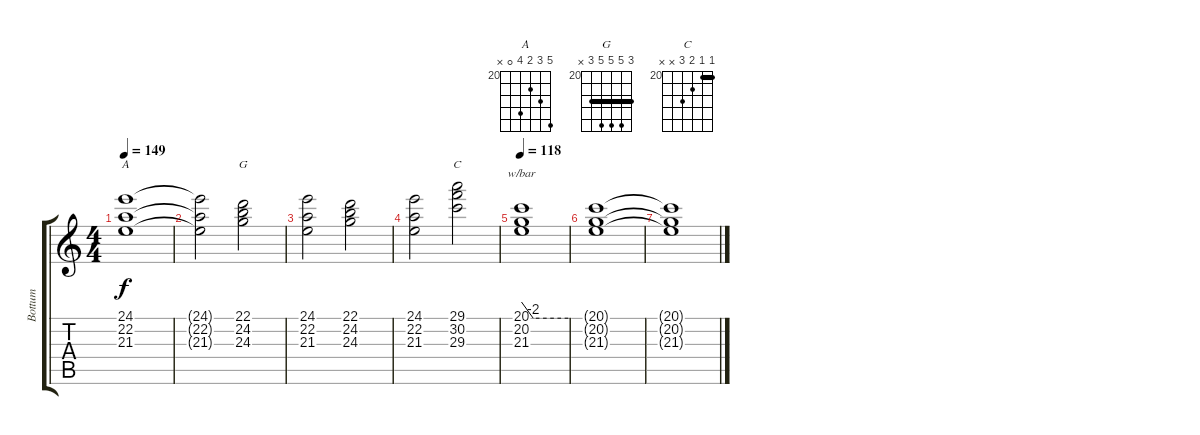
\track ("Bottum" "Bottum") {instrument stringensemble1}
\staff {score tabs}
\tuning (E4 B3 G3 D3 A2 E2) {hide}
\chord ("A" 24 22 21 23 0 x) {firstfret 20}
\chord ("G" 22 24 24 24 22 x) {firstfret 20 barre 22}
\chord ("C" 20 20 21 22 x x) {firstfret 20 barre 20}
\ts (4 4)
\tempo 149
\clef g2
\ks c
(24.1 22.2 21.3).1{ch "A" dy f} |
(24.1{t} 22.2{t} 21.3{t}).2 (22.1 24.2 24.3).2{ch "G"} |
(24.1 22.2 21.3).2 (22.1 24.2 24.3).2 |
(24.1 22.2 21.3).2 (29.1 30.2 29.3).2{ch "C"} |
\tempo 118
(20.1 20.2 21.3).1{tbe (custom default 0 0 15 -8 60 -8)} |
(20.1{t} 20.2{t} 21.3{t}).1{volume 0} |
(20.1{t} 20.2{t} 21.3{t}).1
